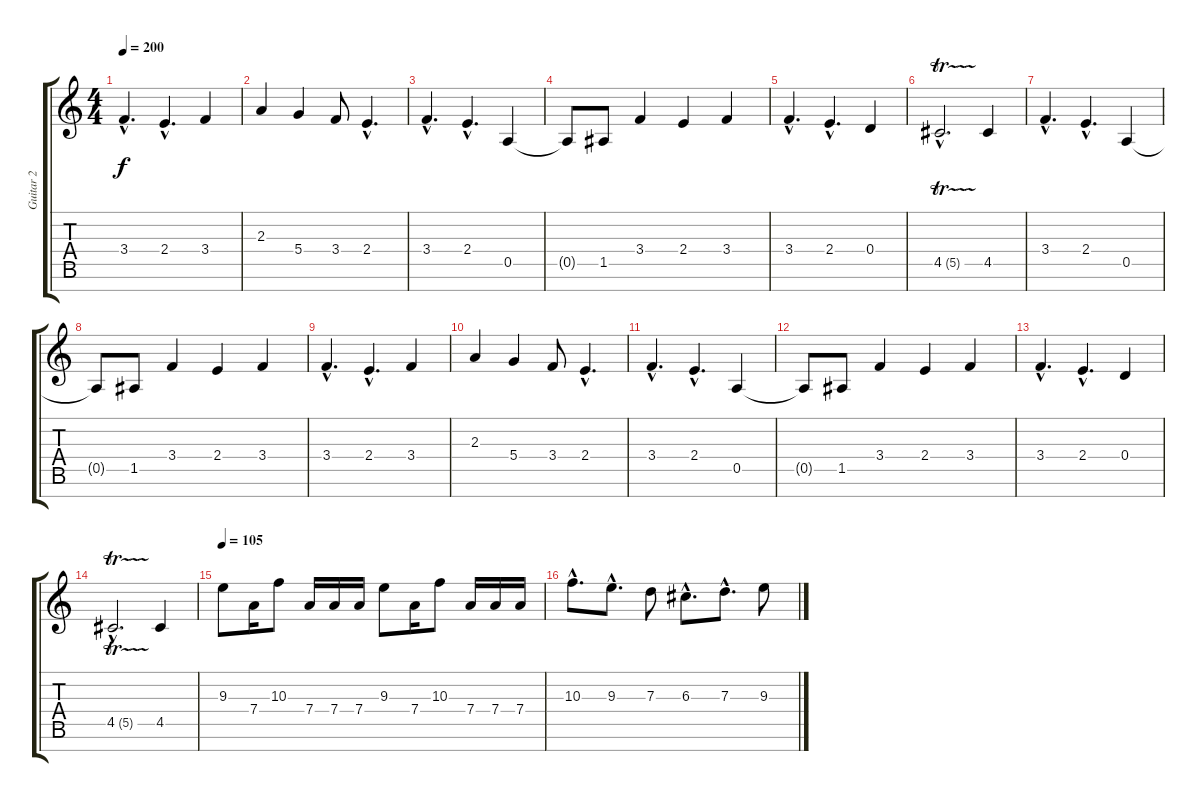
\track ("Guitar 2" "Guitar 2") {instrument distortionguitar}
\staff {score tabs}
\tuning (E4 B3 G3 D3 A2 E2 B1) {hide}
\ts (4 4)
\tempo 200
\clef g2
\ks c
3.4{hac}.4{d dy f} 2.4{hac}.4{d} 3.4.4 |
2.3.4 5.4.4 3.4.8 2.4{hac}.4{d} |
3.4{hac}.4{d} 2.4{hac}.4{d} 0.5.4 |
0.5{t}.8 1.5.8 3.4.4 2.4.4 3.4.4 |
3.4{hac}.4{d} 2.4{hac}.4{d} 0.4.4 |
4.5{tr (5 16) hac}.2{d} 4.5.4 |
3.4{hac}.4{d} 2.4{hac}.4{d} 0.5.4 |
0.5{t}.8 1.5.8 3.4.4 2.4.4 3.4.4 |
3.4{hac}.4{d} 2.4{hac}.4{d} 3.4.4 |
2.3.4 5.4.4 3.4.8 2.4{hac}.4{d} |
3.4{hac}.4{d} 2.4{hac}.4{d} 0.5.4 |
0.5{t}.8 1.5.8 3.4.4 2.4.4 3.4.4 |
3.4{hac}.4{d} 2.4{hac}.4{d} 0.4.4 |
4.5{tr (5 16) hac}.2{d} 4.5.4 |
\section ("" "")
\tempo 105
9.3.8 7.4.16 10.3.8 7.4.16 7.4.16 7.4.16 9.3.8 7.4.16 10.3.8 7.4.16 7.4.16 7.4.16 |
10.3{hac}.8{d} 9.3{hac}.8{d} 7.3.8 6.3{hac}.8{d} 7.3{hac}.8{d} 9.3.8
